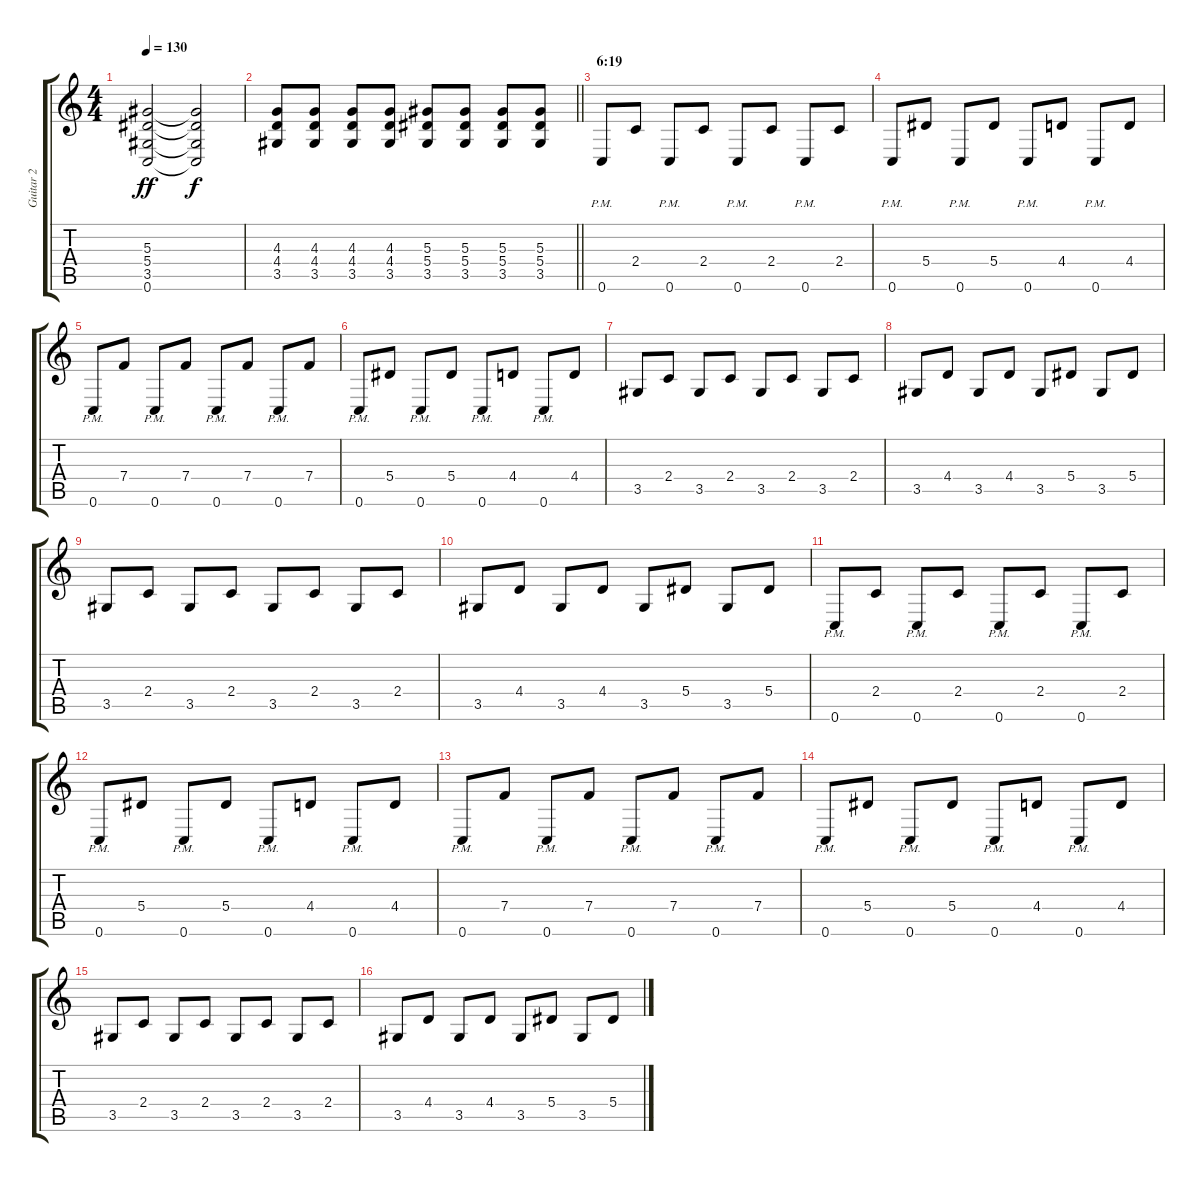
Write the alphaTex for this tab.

\track ("Guitar 2" "Guitar 2") {instrument distortionguitar}
\staff {score tabs}
\tuning (C4 G3 Eb3 Bb2 F2 C2) {hide}
\ts (4 4)
\tempo 130
\clef g2
\ks c
(5.3 5.4 3.5 0.6).2{dy ff} (5.3{t} 5.4{t} 3.5{t} 0.6{t}).2{dy f} |
\barLineRight lightlight
(4.3 4.4 3.5).8 (4.3 4.4 3.5).8 (4.3 4.4 3.5).8 (4.3 4.4 3.5).8 (5.3 5.4 3.5).8 (5.3 5.4 3.5).8 (5.3 5.4 3.5).8 (5.3 5.4 3.5).8 |
\section ("" "6:19")
0.6{pm}.8{instrument distortionguitar} 2.4.8 0.6{pm}.8 2.4.8 0.6{pm}.8 2.4.8 0.6{pm}.8 2.4.8 |
0.6{pm}.8 5.4.8 0.6{pm}.8 5.4.8 0.6{pm}.8 4.4.8 0.6{pm}.8 4.4.8 |
0.6{pm}.8 7.4.8 0.6{pm}.8 7.4.8 0.6{pm}.8 7.4.8 0.6{pm}.8 7.4.8 |
0.6{pm}.8 5.4.8 0.6{pm}.8 5.4.8 0.6{pm}.8 4.4.8 0.6{pm}.8 4.4.8 |
3.5.8 2.4.8 3.5.8 2.4.8 3.5.8 2.4.8 3.5.8 2.4.8 |
3.5.8 4.4.8 3.5.8 4.4.8 3.5.8 5.4.8 3.5.8 5.4.8 |
3.5.8 2.4.8 3.5.8 2.4.8 3.5.8 2.4.8 3.5.8 2.4.8 |
3.5.8 4.4.8 3.5.8 4.4.8 3.5.8 5.4.8 3.5.8 5.4.8 |
0.6{pm}.8 2.4.8 0.6{pm}.8 2.4.8 0.6{pm}.8 2.4.8 0.6{pm}.8 2.4.8 |
0.6{pm}.8 5.4.8 0.6{pm}.8 5.4.8 0.6{pm}.8 4.4.8 0.6{pm}.8 4.4.8 |
0.6{pm}.8 7.4.8 0.6{pm}.8 7.4.8 0.6{pm}.8 7.4.8 0.6{pm}.8 7.4.8 |
0.6{pm}.8 5.4.8 0.6{pm}.8 5.4.8 0.6{pm}.8 4.4.8 0.6{pm}.8 4.4.8 |
3.5.8 2.4.8 3.5.8 2.4.8 3.5.8 2.4.8 3.5.8 2.4.8 |
3.5.8 4.4.8 3.5.8 4.4.8 3.5.8 5.4.8 3.5.8 5.4.8
